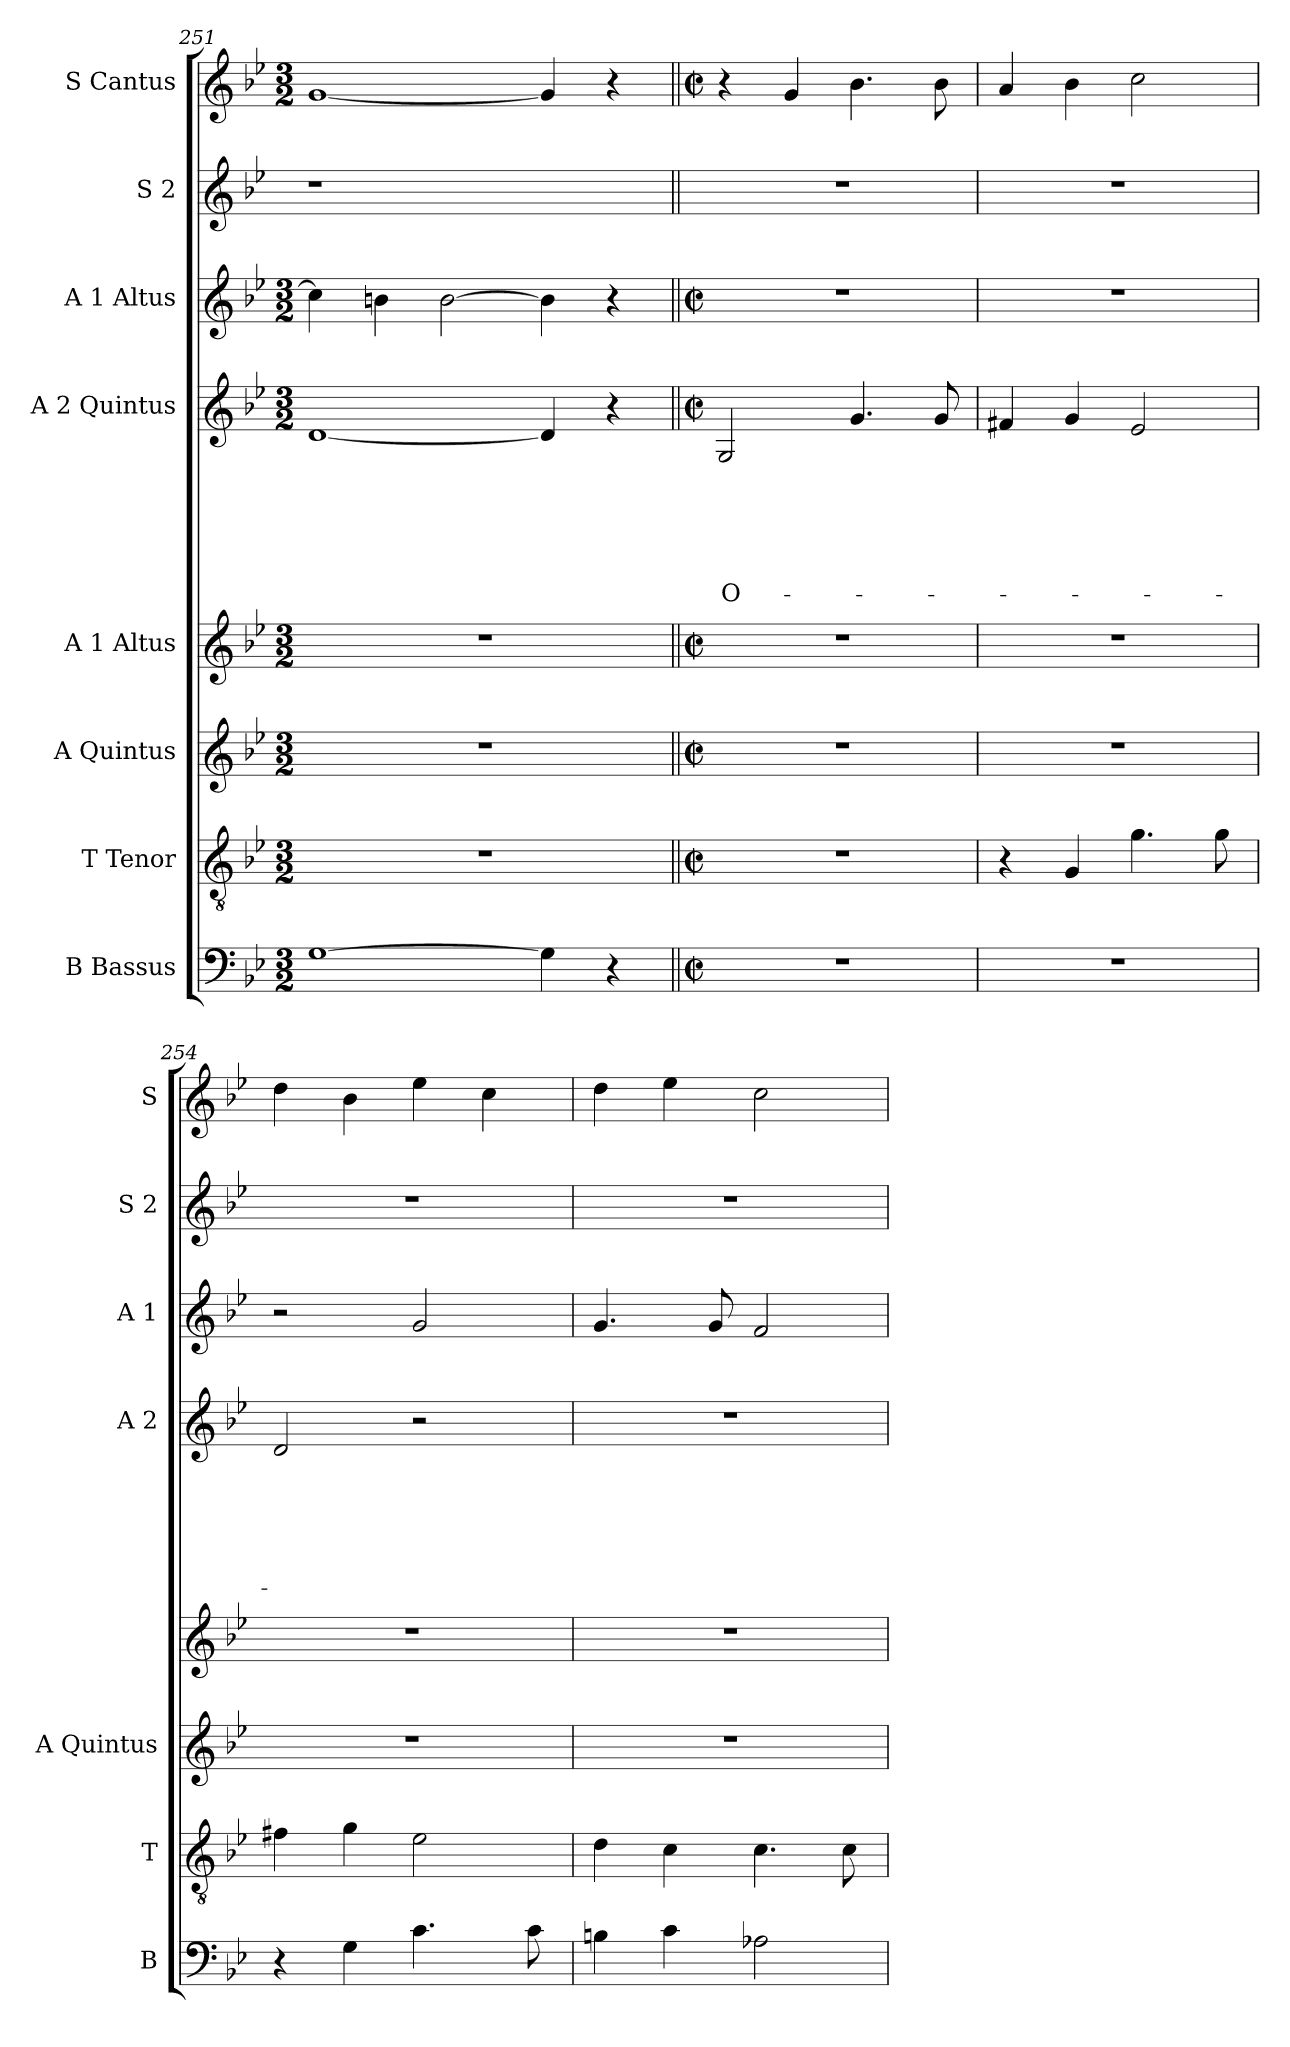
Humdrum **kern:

**kern	**kern	**kern	**kern	**kern	**text	**text	**text	**text	**text	**text	**kern	**kern	**kern
*part8	*part7	*part6	*part5	*part4	*part4	*part4	*part4	*part4	*part4	*part4	*part3	*part2	*part1
*staff8	*staff7	*staff6	*staff5	*staff4	*staff4	*staff4	*staff4	*staff4	*staff4	*staff4	*staff3	*staff2	*staff1
*I"B Bassus	*I"T Tenor	*I"A Quintus	*I"A 1 Altus	*I"A 2 Quintus	*	*	*	*	*	*	*I"A 1 Altus	*I"S 2	*I"S Cantus
*I'B	*I'T	*I'A Quintus	*	*I'A 2	*	*	*	*	*	*	*I'A 1	*I'S 2	*I'S
*clefF4	*clefGv2	*clefG2	*clefG2	*clefG2	*	*	*	*	*	*	*clefG2	*clefG2	*clefG2
*k[b-e-]	*k[b-e-]	*k[b-e-]	*k[b-e-]	*k[b-e-]	*	*	*	*	*	*	*k[b-e-]	*k[b-e-]	*k[b-e-]
*B-:	*B-:	*B-:	*B-:	*B-:	*	*	*	*	*	*	*B-:	*B-:	*B-:
*M3/2	*M3/2	*M3/2	*M3/2	*M3/2	*	*	*	*	*	*	*M3/2	*	*M3/2
=251	=251	=251	=251	=251	=251	=251	=251	=251	=251	=251	=251	=251	=251
[>1G	1.r	1.r	1.r	[<1d	.	.	.	.	.	.	4cc\]	1r	[<1g
.	.	.	.	.	.	.	.	.	.	.	4bn\	.	.
.	.	.	.	.	.	.	.	.	.	.	[>2b\	.	.
4G\]	.	.	.	4d/]	.	.	.	.	.	.	4b\]	2ryy	4g/]
4r	.	.	.	4r	.	.	.	.	.	.	4r	.	4r
!!LO:PB:g=z
=252||	=252||	=252||	=252||	=252||	=252||	=252||	=252||	=252||	=252||	=252||	=252||	=252||	=252||
*M2/2	*M2/2	*M2/2	*M2/2	*M2/2	*	*	*	*	*	*	*M2/2	*	*M2/2
*met(c|)	*met(c|)	*met(c|)	*met(c|)	*met(c|)	*	*	*	*	*	*	*met(c|)	*	*met(c|)
!	!	!	!	!	!	!	!	!	!	!LO:LY:b	!	!	!
1r	1r	1r	1r	2G/	.	.	.	.	.	O-	1r	1r	4r
.	.	.	.	.	.	.	.	.	.	.	.	.	4g/
.	.	.	.	4.g/	.	.	.	.	.	.	.	.	4.b-\
.	.	.	.	8g/	.	.	.	.	.	.	.	.	8b-\
=253	=253	=253	=253	=253	=253	=253	=253	=253	=253	=253	=253	=253	=253
1r	4r	1r	1r	4f#X/	.	.	.	.	.	.	1r	1r	4a/
.	4G/	.	.	4g/	.	.	.	.	.	.	.	.	4b-\
.	4.g\	.	.	2e-/	.	.	.	.	.	.	.	.	2cc\
.	8g\	.	.	.	.	.	.	.	.	.	.	.	.
=254	=254	=254	=254	=254	=254	=254	=254	=254	=254	=254	=254	=254	=254
4r	4f#X\	1r	1r	2d/	.	.	.	.	.	.	2r	1r	4dd\
4G\	4g\	.	.	.	.	.	.	.	.	.	.	.	4b-\
4.c\	2e-\	.	.	2r	.	.	.	.	.	.	2g/	.	4ee-\
.	.	.	.	.	.	.	.	.	.	.	.	.	4cc\
8c\	.	.	.	.	.	.	.	.	.	.	.	.	.
=255	=255	=255	=255	=255	=255	=255	=255	=255	=255	=255	=255	=255	=255
4Bn\	4d\	1r	1r	1r	.	.	.	.	.	.	4.g/	1r	4dd\
4c\	4c\	.	.	.	.	.	.	.	.	.	.	.	4ee-\
.	.	.	.	.	.	.	.	.	.	.	8g/	.	.
2A-X\	4.c\	.	.	.	.	.	.	.	.	.	2f/	.	2cc\
.	8c\	.	.	.	.	.	.	.	.	.	.	.	.
=	=	=	=	=	=	=	=	=	=	=	=	=	=
*-	*-	*-	*-	*-	*-	*-	*-	*-	*-	*-	*-	*-	*-
